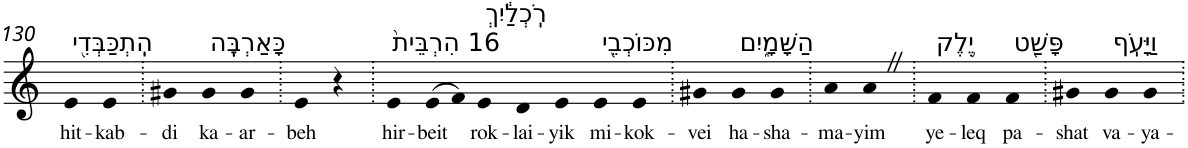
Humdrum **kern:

**kern	**text
*part1	*part1
*staff1	*staff1
*I"Piano	*
*I'Pno	*
!!LO:PB:g=z
*clefG2	*
*k[]	*
=130	=130
!LO:TX:a:t=הִֽתְכַּבְּדִ֖י	!
!	!LO:LY:b
4e	hit-
!	!LO:LY:b
4e	-kab-
=131.	=131.
!	!LO:LY:b
4g#X	-di
!LO:TX:a:t=כָּאַרְבֶּֽה	!
!	!LO:LY:b
4g#	ka-
!	!LO:LY:b
4g#	-ar-
=132.	=132.
!	!LO:LY:b
4e	-beh
4r	.
=133.	=133.
!LO:TX:a:t=16 הִרְבֵּית֙	!
!	!LO:LY:b
4e	hir-
!	!LO:LY:b
(>8e	-beit
8f)	.
!LO:TX:a:t=רֹֽכְלַ֔יִךְ	!
!	!LO:LY:b
4e	rok-
!	!LO:LY:b
4d	-lai-
!	!LO:LY:b
4e	-yik
!LO:TX:a:t=מִכּוֹכְבֵ֖י	!
!	!LO:LY:b
4e	mi-
!	!LO:LY:b
4e	-kok-
=134.	=134.
!	!LO:LY:b
4g#X	-vei
!LO:TX:a:t=הַשָּׁמָ֑יִם	!
!	!LO:LY:b
4g#	ha-
!	!LO:LY:b
4g#	-sha-
=135.	=135.
!	!LO:LY:b
4a	-ma-
!	!LO:LY:b
4aZ	-yim
=136.	=136.
!LO:TX:a:t=יֶ֥לֶק	!
!	!LO:LY:b
4f	ye-
!	!LO:LY:b
4f	-leq
!LO:TX:a:t=פָּשַׁ֖ט	!
!	!LO:LY:b
4f	pa-
=137.	=137.
!	!LO:LY:b
4g#X	-shat
!LO:TX:a:t=וַיָּעֹֽף	!
!	!LO:LY:b
4g#	va-
!	!LO:LY:b
4g#	-ya-
=.	=.
*-	*-
